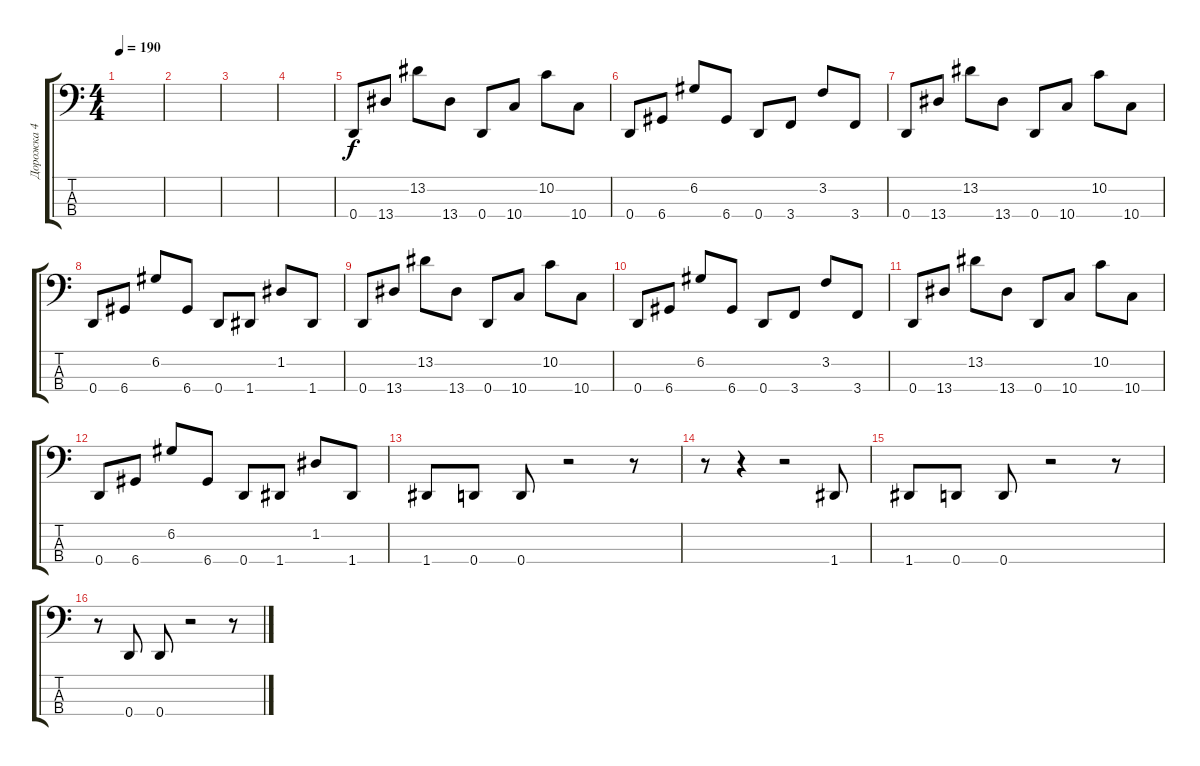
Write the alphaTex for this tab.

\track ("Дорожка 4" "Дорожка 4") {instrument electricbassfinger}
\staff {score tabs}
\tuning (G2 D2 A1 D1) {hide}
\ts (4 4)
\tempo 190
\clef f4
\ks c
|
|
|
|
0.4.8 13.4.8 13.2.8 13.4.8 0.4.8 10.4.8 10.2.8 10.4.8 |
0.4.8 6.4.8 6.2.8 6.4.8 0.4.8 3.4.8 3.2.8 3.4.8 |
0.4.8 13.4.8 13.2.8 13.4.8 0.4.8 10.4.8 10.2.8 10.4.8 |
0.4.8 6.4.8 6.2.8 6.4.8 0.4.8 1.4.8 1.2.8 1.4.8 |
0.4.8 13.4.8 13.2.8 13.4.8 0.4.8 10.4.8 10.2.8 10.4.8 |
0.4.8 6.4.8 6.2.8 6.4.8 0.4.8 3.4.8 3.2.8 3.4.8 |
0.4.8 13.4.8 13.2.8 13.4.8 0.4.8 10.4.8 10.2.8 10.4.8 |
0.4.8 6.4.8 6.2.8 6.4.8 0.4.8 1.4.8 1.2.8 1.4.8 |
1.4.8 0.4.8 0.4.8 r.2 r.8 |
r.8 r.4 r.2 1.4.8 |
1.4.8 0.4.8 0.4.8 r.2 r.8 |
r.8 0.4.8 0.4.8 r.2 r.8
